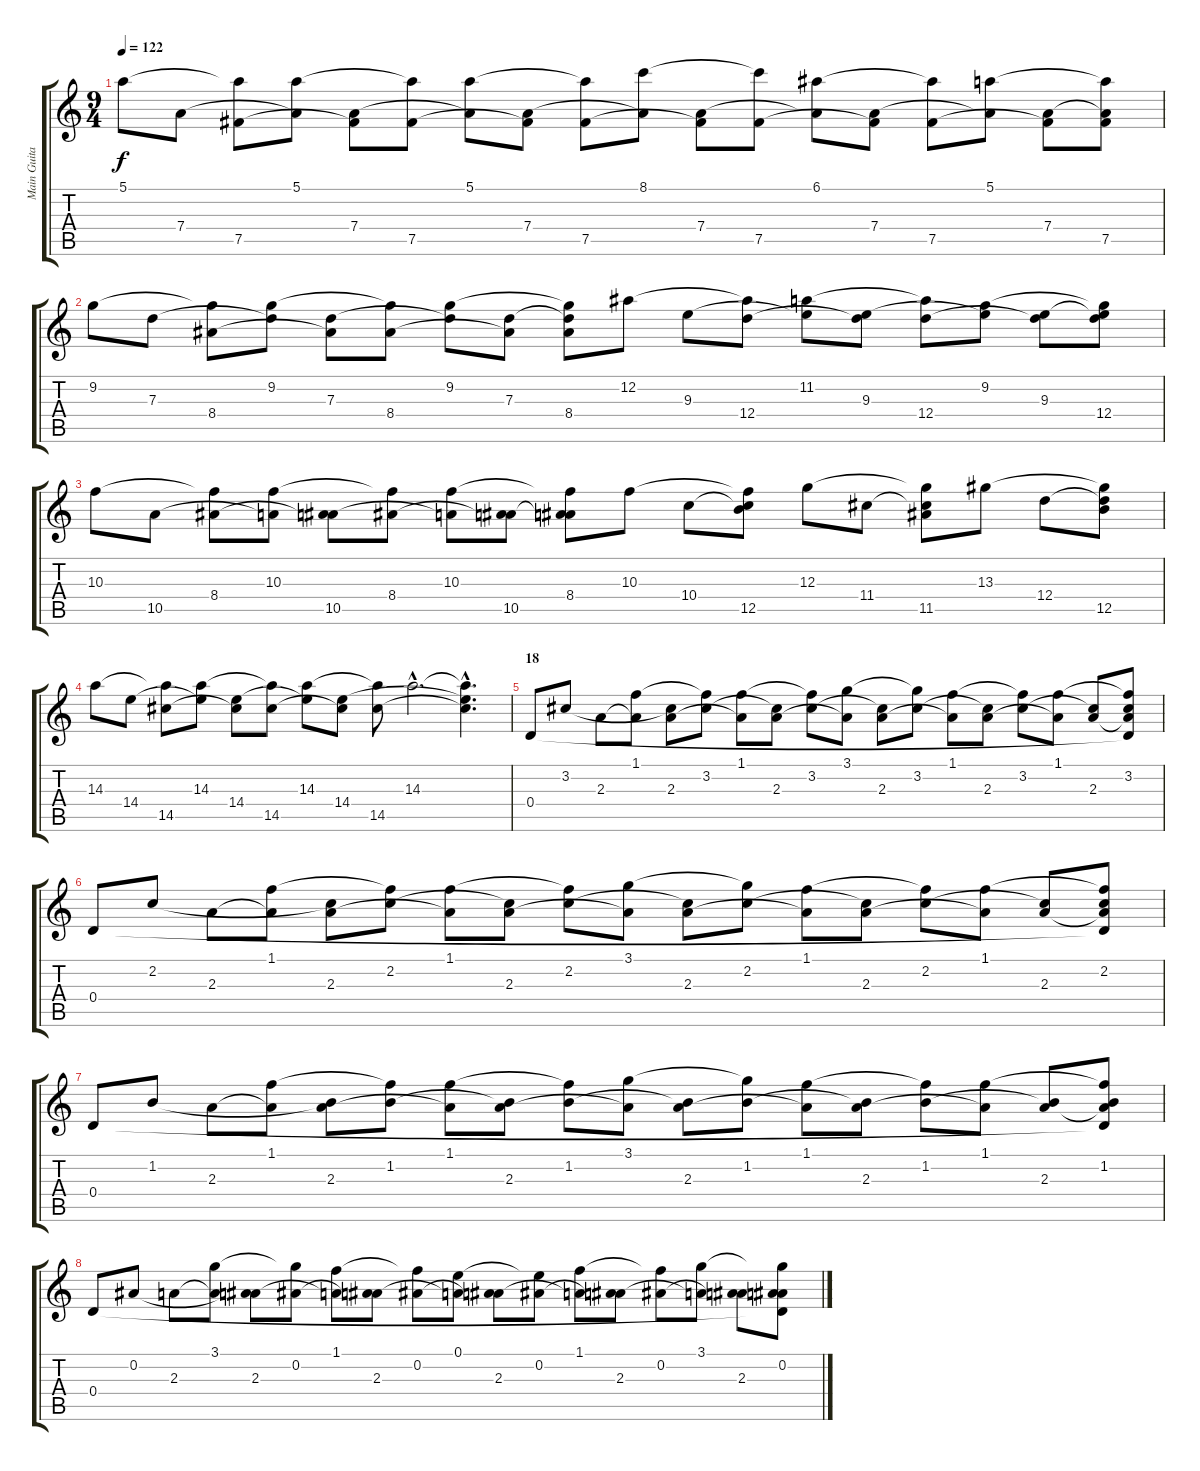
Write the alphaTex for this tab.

\track ("Main Guitar" "Main Guita") {instrument acousticguitarsteel}
\staff {score tabs}
\tuning (E4 Bb3 G3 D3 B2 E2) {hide}
\ts (9 4)
\tempo 122
\clef g2
\ks c
5.1.8{dy f} 7.4.8 (5.1{t} 7.5).8 (5.1 7.4{t}).8 (7.4 7.5{t}).8 (5.1{t} 7.5).8 (5.1 7.4{t}).8 (7.4 7.5{t}).8 (5.1{t} 7.5).8 (8.1 7.4{t}).8 (7.4 7.5{t}).8 (8.1{t} 7.5).8 (6.1 7.4{t}).8 (7.4 7.5{t}).8 (6.1{t} 7.5).8 (5.1 7.4{t}).8 (7.4 7.5{t}).8 (5.1{t} 7.4{t} 7.5).8 |
9.2.8 7.3.8 (9.2{t} 8.4).8 (9.2 7.3{t}).8 (7.3 8.4{t}).8 (9.2{t} 8.4).8 (9.2 7.3{t}).8 (7.3 8.4{t}).8 (9.2{t} 7.3{t} 8.4).8 12.2.8 9.3.8 (12.2{t} 12.4).8 (11.2 9.3{t}).8 (9.3 12.4{t}).8 (11.2{t} 12.4).8 (9.2 9.3{t}).8 (9.3 12.4{t}).8 (9.2{t} 9.3{t} 12.4).8 |
10.3.8 10.5.8 (10.3{t} 8.4).8 (10.3 10.5{t}).8 (8.4{t} 10.5).8 (10.3{t} 8.4).8 (10.3 10.5{t}).8 (8.4{t} 10.5).8 (10.3{t} 8.4 10.5{t}).8 10.3.8 10.4.8 (10.3{t} 10.4{t} 12.5).8 12.3.8 11.4.8 (12.3{t} 11.4{t} 11.5).8 13.3.8 12.4.8 (13.3{t} 12.4{t} 12.5).8 |
14.3.8 14.4.8 (14.3{t} 14.5).8 (14.3 14.4{t}).8 (14.4 14.5{t}).8 (14.3{t} 14.5).8 (14.3 14.4{t}).8 (14.4 14.5{t}).8 (14.3{t} 14.5).8 14.3{hac}.2{d} (14.3{hac t} 14.4{hac t} 14.5{hac t}).4{d} |
\section ("" "18")
0.4.8 3.2.8 2.3.8 (1.1 2.3{t}).8 (3.2{t} 2.3).8 (1.1{t} 3.2).8 (1.1 2.3{t}).8 (3.2{t} 2.3).8 (1.1{t} 3.2).8 (3.1 2.3{t}).8 (3.2{t} 2.3).8 (3.1{t} 3.2).8 (1.1 2.3{t}).8 (3.2{t} 2.3).8 (1.1{t} 3.2).8 (1.1 2.3{t}).8 (3.2{t} 2.3).8 (1.1{t} 3.2 2.3{t} 0.4{t}).8 |
0.4.8 2.2.8 2.3.8 (1.1 2.3{t}).8 (2.2{t} 2.3).8 (1.1{t} 2.2).8 (1.1 2.3{t}).8 (2.2{t} 2.3).8 (1.1{t} 2.2).8 (3.1 2.3{t}).8 (2.2{t} 2.3).8 (3.1{t} 2.2).8 (1.1 2.3{t}).8 (2.2{t} 2.3).8 (1.1{t} 2.2).8 (1.1 2.3{t}).8 (2.2{t} 2.3).8 (1.1{t} 2.2 2.3{t} 0.4{t}).8 |
0.4.8 1.2.8 2.3.8 (1.1 2.3{t}).8 (1.2{t} 2.3).8 (1.1{t} 1.2).8 (1.1 2.3{t}).8 (1.2{t} 2.3).8 (1.1{t} 1.2).8 (3.1 2.3{t}).8 (1.2{t} 2.3).8 (3.1{t} 1.2).8 (1.1 2.3{t}).8 (1.2{t} 2.3).8 (1.1{t} 1.2).8 (1.1 2.3{t}).8 (1.2{t} 2.3).8 (1.1{t} 1.2 2.3{t} 0.4{t}).8 |
0.4.8 0.2.8 2.3.8 (3.1 2.3{t}).8 (0.2{t} 2.3).8 (3.1{t} 0.2).8 (1.1 2.3{t}).8 (0.2{t} 2.3).8 (1.1{t} 0.2).8 (0.1 2.3{t}).8 (0.2{t} 2.3).8 (0.1{t} 0.2).8 (1.1 2.3{t}).8 (0.2{t} 2.3).8 (1.1{t} 0.2).8 (3.1 2.3{t}).8 (0.2{t} 2.3).8 (3.1{t} 0.2 2.3{t} 0.4{t}).8
